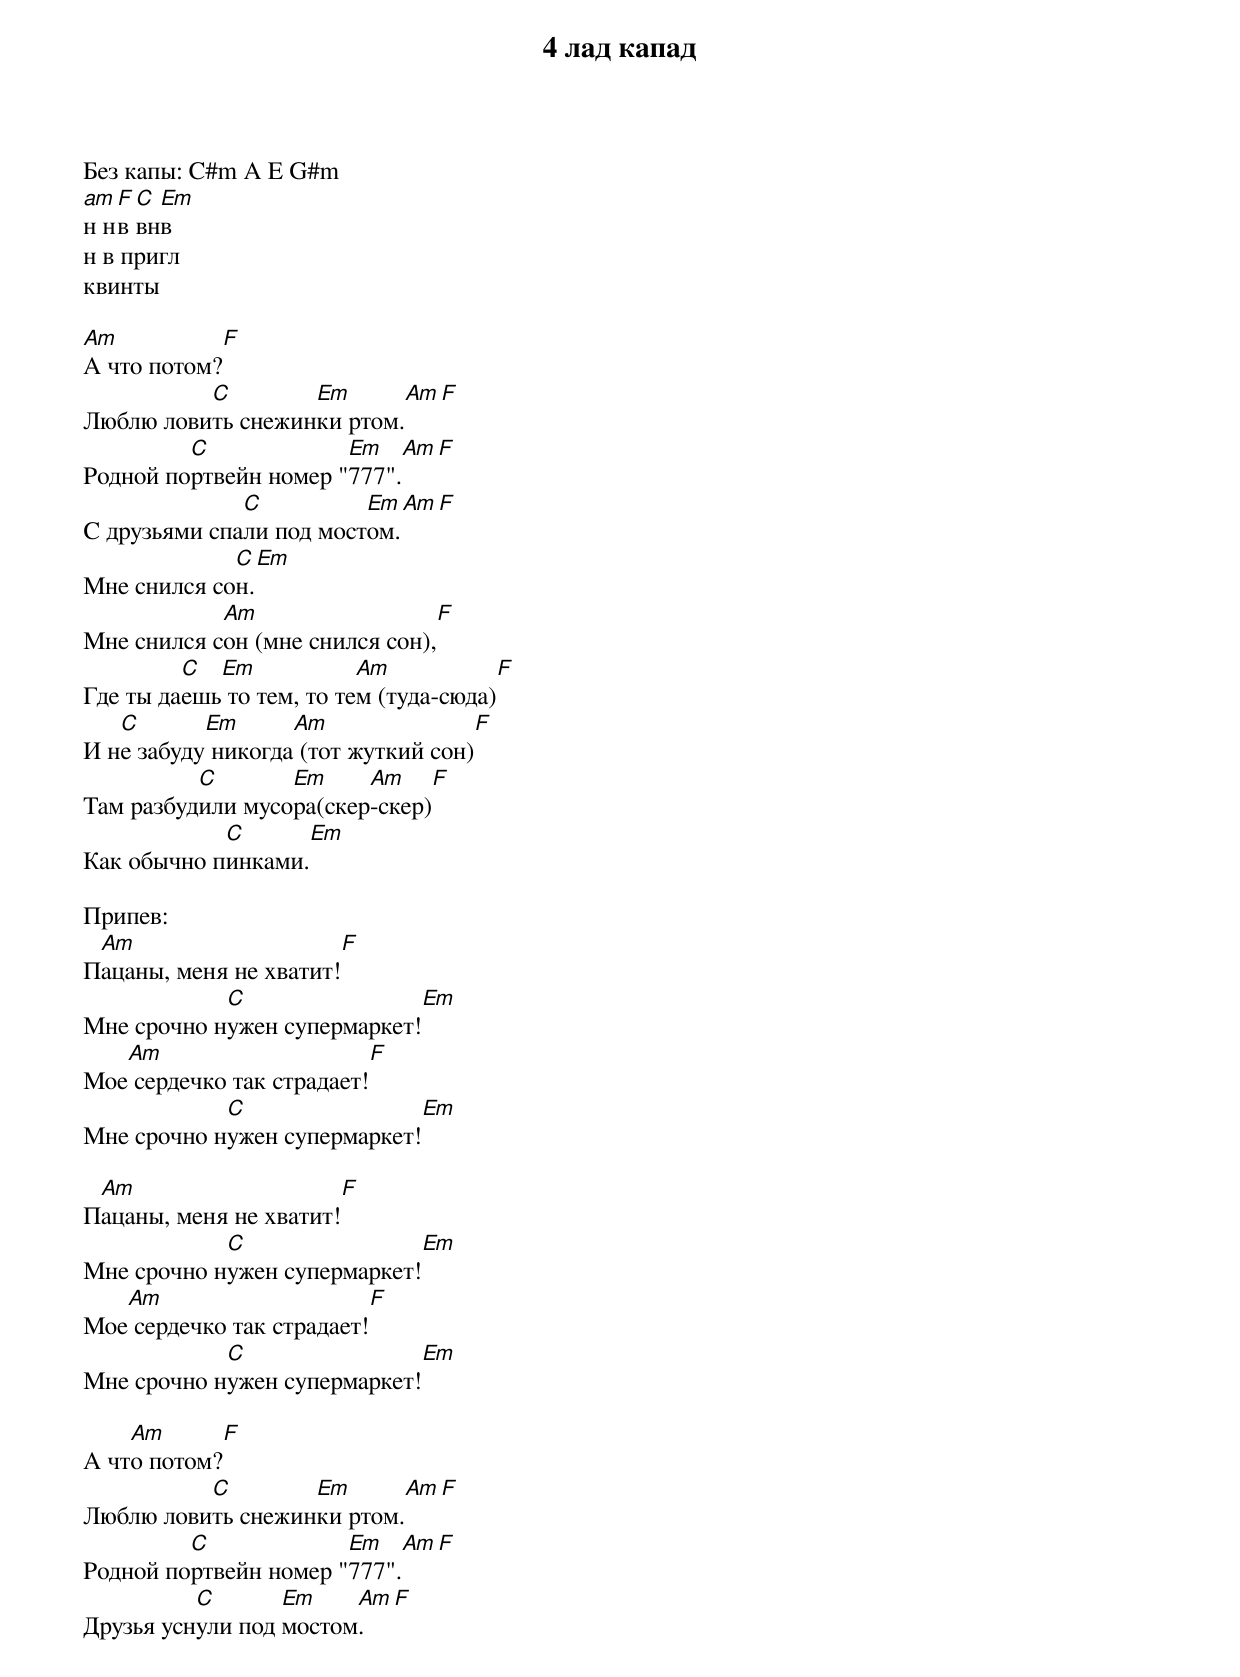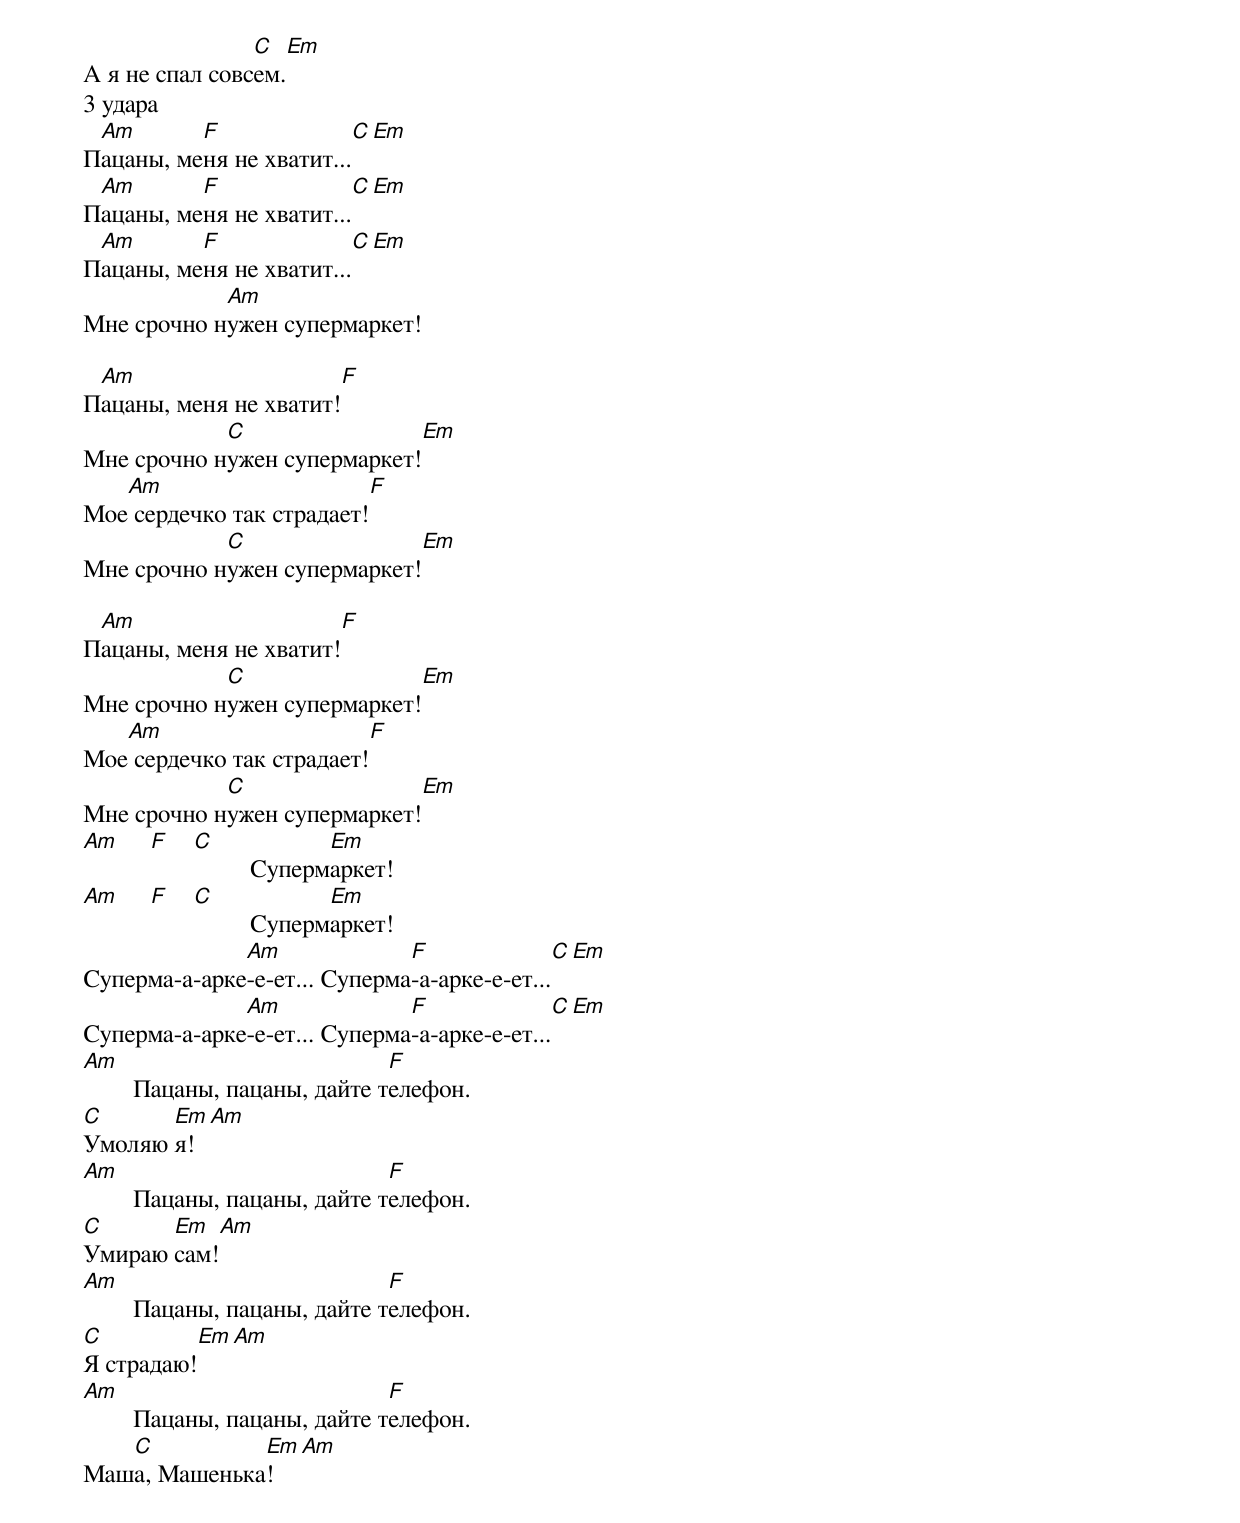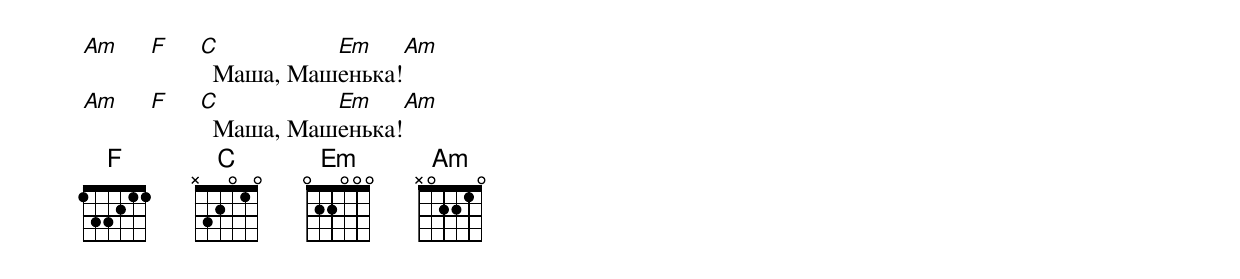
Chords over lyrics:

4 лад капад
Без капы: C#m A E G#m
am F C Em
н нв внв
н в пригл
квинты

Am              F
А что потом?
          C        Em          Am                 F
Люблю ловить снежинки ртом.
         C             Em                 Am       F
Родной портвейн номер "777".
              C          Em    Am                F
С друзьями спали под мостом.
             C         Em
Мне снился сон.
            Am                          F
Мне снился сон (мне снился сон),
         C  Em            Am                      F
Где ты даешь то тем, то тем (туда-сюда)
   C       Em      Am                    F
И не забуду никогда (тот жуткий сон)
          C       Em     Am           F
Там разбудили мусора(скер-скер)
            C               Em
Как обычно пинками.

Припев:
 Am                             F
Пацаны, меня не хватит!
            C                                 Em
Мне срочно нужен супермаркет!
   Am                                    F
Мое сердечко так страдает!
            C                                 Em
Мне срочно нужен супермаркет!

 Am                             F
Пацаны, меня не хватит!
            C                                 Em
Мне срочно нужен супермаркет!
   Am                                    F
Мое сердечко так страдает!
            C                                 Em
Мне срочно нужен супермаркет!

    Am              F
А что потом?
          C        Em          Am                 F
Люблю ловить снежинки ртом.
         C             Em                 Am       F
Родной портвейн номер "777".
          C       Em    Am                F
Друзья уснули под мостом.
                C           Em
А я не спал совсем.
3 удара
 Am       F                    C  Em
Пацаны, меня не хватит...
 Am       F                    C  Em
Пацаны, меня не хватит...
 Am       F                    C  Em
Пацаны, меня не хватит...
            Am
Мне срочно нужен супермаркет!

 Am                             F
Пацаны, меня не хватит!
            C                                  Em
Мне срочно нужен супермаркет!
   Am                                   F
Мое сердечко так страдает!
            C                                 Em
Мне срочно нужен супермаркет!

 Am                             F
Пацаны, меня не хватит!
            C                                 Em
Мне срочно нужен супермаркет!
   Am                                    F
Мое сердечко так страдает!
            C                                 Em
Мне срочно нужен супермаркет!
Am   F   C              Em
                  Супермаркет!
Am   F   C              Em
                  Супермаркет!
              Am              F                   C              Em
Суперма-а-арке-е-ет... Суперма-а-арке-е-ет...
              Am              F                   C              Em
Суперма-а-арке-е-ет... Суперма-а-арке-е-ет...
Am                             F
        Пацаны, пацаны, дайте телефон.
C      Em  Am
Умоляю я!
Am                             F
        Пацаны, пацаны, дайте телефон.
C      Em   Am
Умираю сам!
Am                             F
        Пацаны, пацаны, дайте телефон.
C          Em   Am
Я страдаю!
Am                             F
        Пацаны, пацаны, дайте телефон.
   C          Em        Am
Маша, Машенька!
Am   F    C          Em       Am
            Маша, Машенька!
Am   F    C          Em       Am
            Маша, Машенька!
